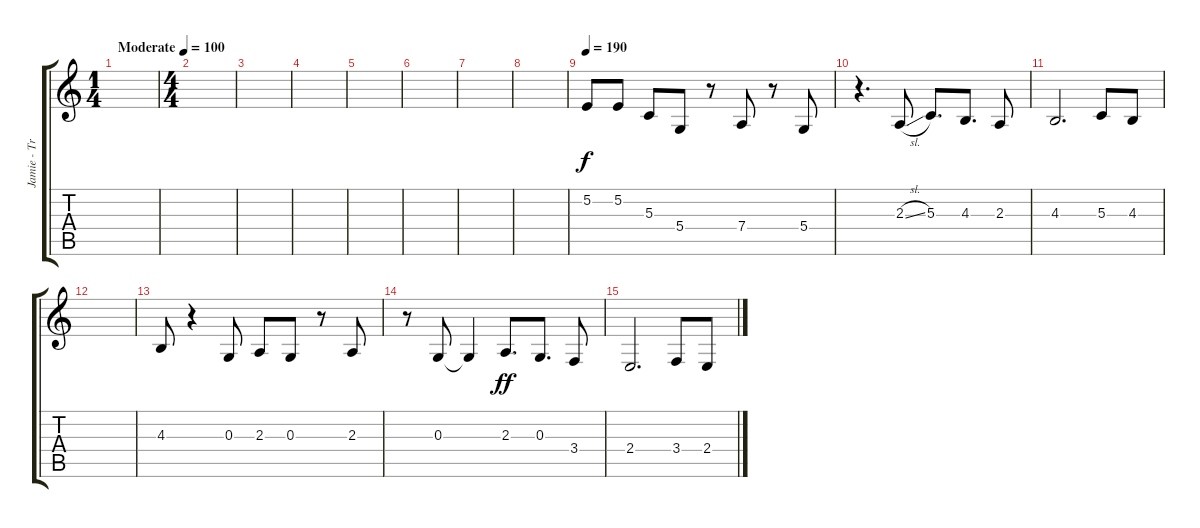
\track ("Jamie - Trombone" "Jamie - Tr") {instrument trombone}
\staff {score tabs}
\tuning (E4 B3 G3 D3 A2 E2) {hide}
\ts (1 4)
\tempo (100 "Moderate")
\clef g2
\ks c
|
\ts (4 4)
|
|
|
|
|
|
|
\tempo 190
5.2.8 5.2.8 5.3.8 5.4.8 r.8 7.4.8 r.8 5.4.8 |
r.4{d} 2.3{sl}.8 5.3.8{d} 4.3.8{d} 2.3.8 |
4.3.2{d} 5.3.8 4.3.8 |
|
4.3.8 r.4 0.3.8 2.3.8 0.3.8 r.8 2.3.8 |
r.8 0.3.8 0.3{t}.4{dy f} 2.3.8{d dy ff} 0.3.8{d} 3.4.8 |
2.4.2{d} 3.4.8 2.4.8
